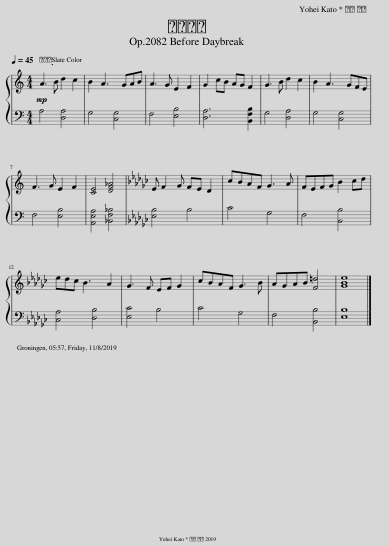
X:1
%%score { 1 | 2 }
L:1/8
Q:1/4=45
M:4/4
I:linebreak $
K:C
V:1 treble
V:2 bass
V:1
!mp! A3 B d2 c2 | B2 A3 GAB | A3 G E2 F2 | G2 cB AG F2 | G3 B d2 c2 | %5
 B2 A3 GFE |$ F3 G E2 F2 | [CE]4 [DF_A]4 |[K:Gb] E F2 G FE D2 | cBAF G3 A | %10
 FEFG B2 cd |$ edc B3 A2 | G3 F EF G2 | cBAF G3 B | AGAB [F=d]4 | %15
 [GBe]8 |] %16
V:2
 A,4 [D,A,]4 | G,4 [C,G,]4 | F,4 [E,B,]4 | [D,A,]6 [B,,F,B,]2 | G,4 [D,A,]4 | %5
 G,4 [C,G,]4 |$ F,4 [E,B,]4 | [A,,E,A,]4 [_B,,F,_B,]4 |[K:Gb] [E,B,]4 B,4 | C4 G,4 | %10
 F,4 [B,,B,]4 |$ [C,A,]4 [D,B,]4 | [E,C]4 B,4 | C4 G,4 | F,4 [B,,B,]4 | %15
 [E,B,]8 |] %16
